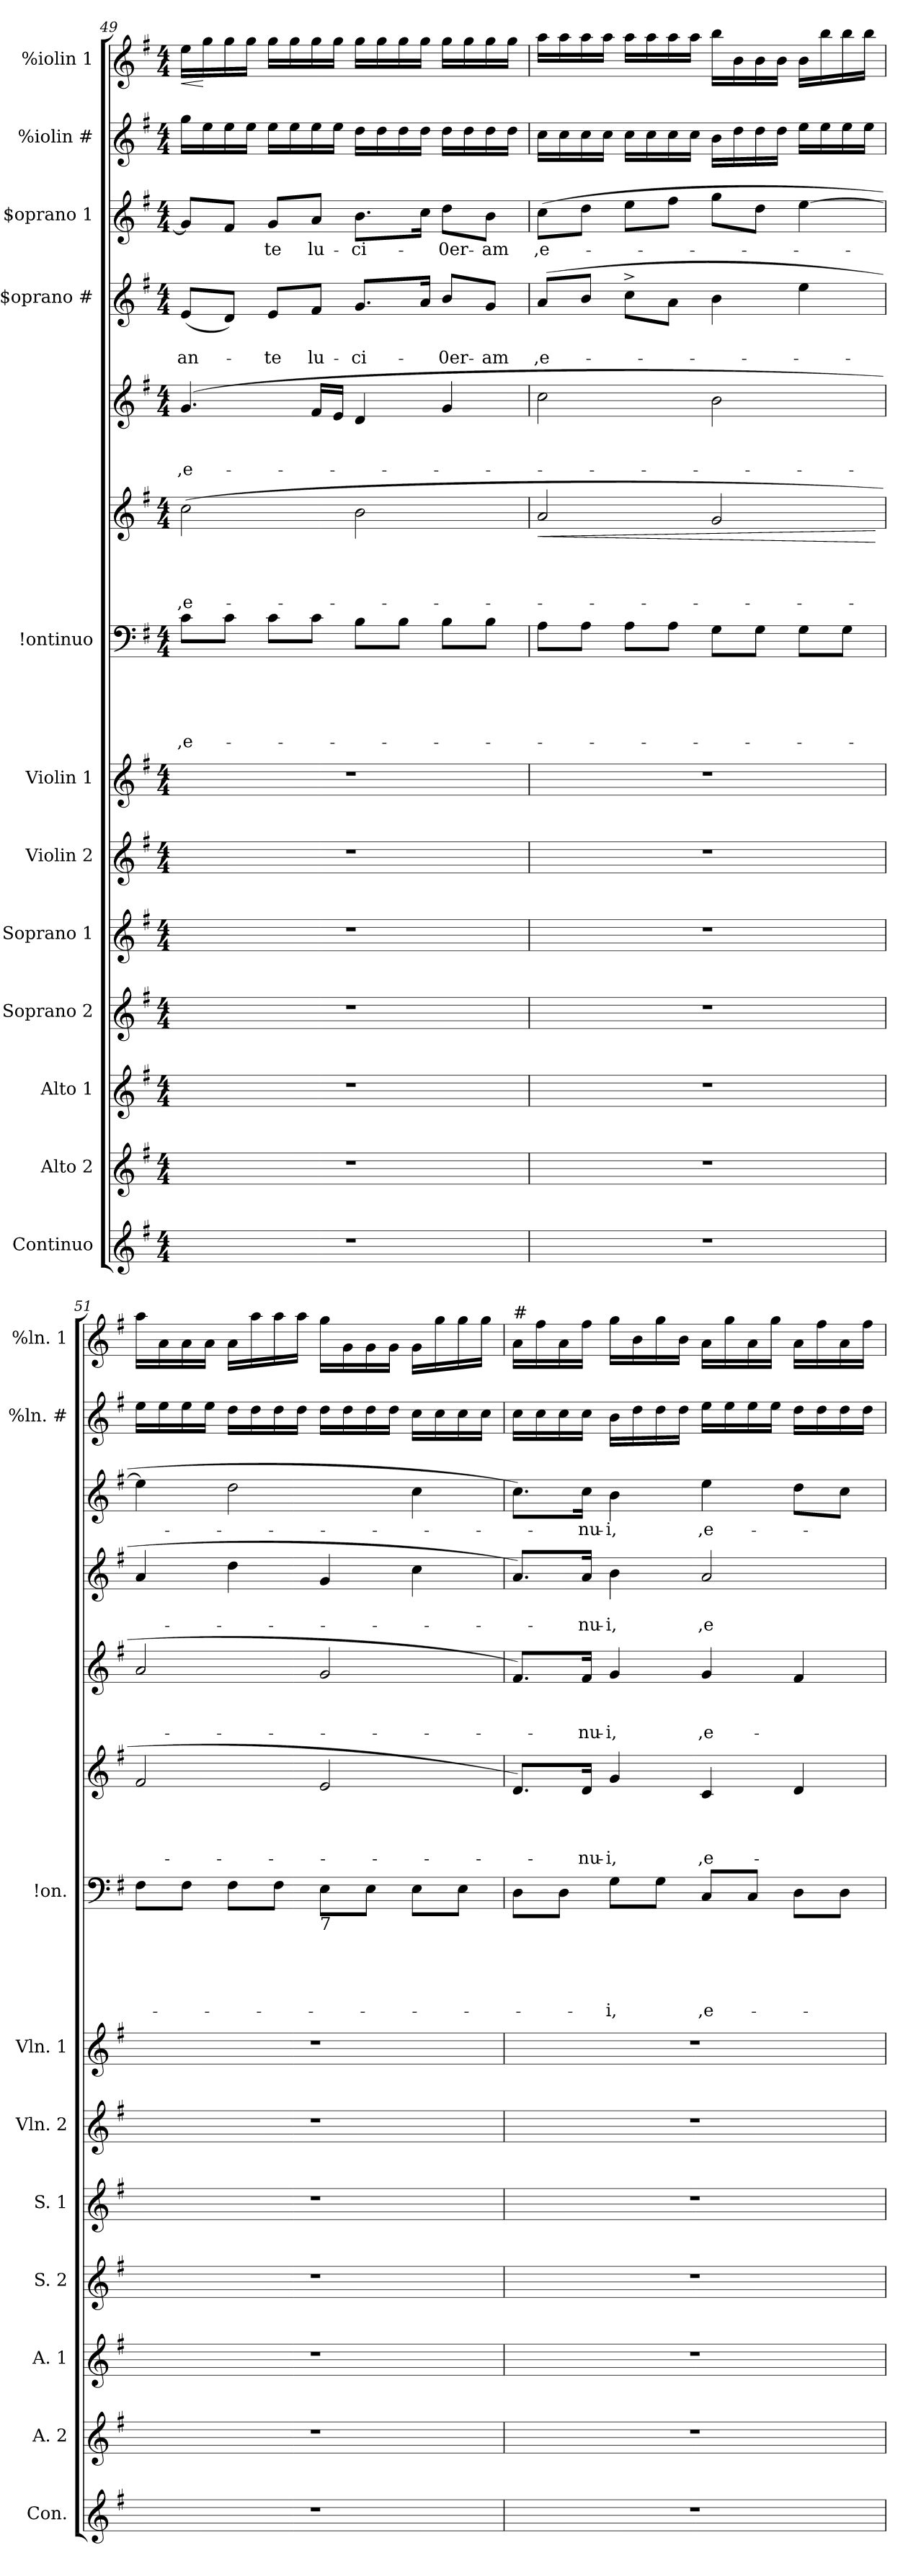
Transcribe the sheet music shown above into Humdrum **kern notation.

**kern	**kern	**kern	**kern	**kern	**kern	**kern	**kern	**text	**text	**text	**text	**text	**kern	**text	**text	**text	**text	**dynam	**kern	**text	**text	**text	**kern	**text	**text	**kern	**text	**kern	**kern	**dynam
*part14	*part13	*part12	*part11	*part10	*part9	*part8	*part7	*part7	*part7	*part7	*part7	*part7	*part6	*part6	*part6	*part6	*part6	*part6	*part5	*part5	*part5	*part5	*part4	*part4	*part4	*part3	*part3	*part2	*part1	*part1
*staff14	*staff13	*staff12	*staff11	*staff10	*staff9	*staff8	*staff7	*staff7	*staff7	*staff7	*staff7	*staff7	*staff6	*staff6	*staff6	*staff6	*staff6	*staff6	*staff5	*staff5	*staff5	*staff5	*staff4	*staff4	*staff4	*staff3	*staff3	*staff2	*staff1	*staff1
*I"Continuo	*I"Alto 2	*I"Alto 1	*I"Soprano 2	*I"Soprano 1	*I"Violin 2	*I"Violin 1	*I"!ontinuo	*	*	*	*	*	*I""lto #	*	*	*	*	*	*I""lto 1	*	*	*	*I"$oprano #	*	*	*I"$oprano 1	*	*I"%iolin #	*I"%iolin 1	*
*I'Con.	*I'A. 2	*I'A. 1	*I'S. 2	*I'S. 1	*I'Vln. 2	*I'Vln. 1	*I'!on.	*	*	*	*	*	*	*	*	*	*	*	*	*	*	*	*	*	*	*	*	*I'%ln. #	*I'%ln. 1	*
*clefG2	*clefG2	*clefG2	*clefG2	*clefG2	*clefG2	*clefG2	*clefF4	*	*	*	*	*	*clefG2	*	*	*	*	*	*clefG2	*	*	*	*clefG2	*	*	*clefG2	*	*clefG2	*clefG2	*
*k[f#]	*k[f#]	*k[f#]	*k[f#]	*k[f#]	*k[f#]	*k[f#]	*k[f#]	*	*	*	*	*	*k[f#]	*	*	*	*	*	*k[f#]	*	*	*	*k[f#]	*	*	*k[f#]	*	*k[f#]	*k[f#]	*
*G:	*G:	*G:	*G:	*G:	*G:	*G:	*G:	*	*	*	*	*	*G:	*	*	*	*	*	*G:	*	*	*	*G:	*	*	*G:	*	*G:	*G:	*
*M4/4	*M4/4	*M4/4	*M4/4	*M4/4	*M4/4	*M4/4	*M4/4	*	*	*	*	*	*M4/4	*	*	*	*	*	*M4/4	*	*	*	*M4/4	*	*	*M4/4	*	*M4/4	*M4/4	*
=49	=49	=49	=49	=49	=49	=49	=49	=49	=49	=49	=49	=49	=49	=49	=49	=49	=49	=49	=49	=49	=49	=49	=49	=49	=49	=49	=49	=49	=49	=49
!	!	!	!	!	!	!	!	!	!	!	!	!LO:LY:a	!	!	!	!	!LO:LY:b	!	!	!	!	!LO:LY:b	!	!	!LO:LY:b	!	!	!	!	!LO:HP:b
1r	1r	1r	1r	1r	1r	1r	8c\L	.	.	.	.	,e-	(>2cc\	.	.	.	,e-	.	(4.g/	.	.	,e-	(<8e/L	.	an-	8g/L]	.	16gg\LL	16ee\LL	<
.	.	.	.	.	.	.	.	.	.	.	.	.	.	.	.	.	.	.	.	.	.	.	.	.	.	.	.	16ee\	16gg\	[
.	.	.	.	.	.	.	8c\J	.	.	.	.	.	.	.	.	.	.	.	.	.	.	.	8d/J)	.	.	8f#/J	.	16ee\	16gg\	.
.	.	.	.	.	.	.	.	.	.	.	.	.	.	.	.	.	.	.	.	.	.	.	.	.	.	.	.	16ee\JJ	16gg\JJ	.
!	!	!	!	!	!	!	!	!	!	!	!	!	!	!	!	!	!	!	!	!	!	!	!	!	!LO:LY:b	!	!LO:LY:b	!	!	!
.	.	.	.	.	.	.	8c\L	.	.	.	.	.	.	.	.	.	.	.	.	.	.	.	8e/L	.	-te	8g/L	-te	16ee\LL	16gg\LL	.
.	.	.	.	.	.	.	.	.	.	.	.	.	.	.	.	.	.	.	.	.	.	.	.	.	.	.	.	16ee\	16gg\	.
!	!	!	!	!	!	!	!	!	!	!	!	!	!	!	!	!	!	!	!	!	!	!	!	!	!LO:LY:b	!	!LO:LY:b	!	!	!
.	.	.	.	.	.	.	8c\J	.	.	.	.	.	.	.	.	.	.	.	16f#/LL	.	.	.	8f#/J	.	lu-	8a/J	lu-	16ee\	16gg\	.
.	.	.	.	.	.	.	.	.	.	.	.	.	.	.	.	.	.	.	16e/JJ	.	.	.	.	.	.	.	.	16ee\JJ	16gg\JJ	.
!	!	!	!	!	!	!	!	!	!	!	!	!	!	!	!	!	!	!	!	!	!	!	!	!	!LO:LY:b	!	!LO:LY:b	!	!	!
.	.	.	.	.	.	.	8B>\L	.	.	.	.	.	2b\	.	.	.	.	.	4d/	.	.	.	8.g/L	.	-ci-	8.b\L	-ci-	16dd\LL	16gg\LL	.
.	.	.	.	.	.	.	.	.	.	.	.	.	.	.	.	.	.	.	.	.	.	.	.	.	.	.	.	16dd\	16gg\	.
.	.	.	.	.	.	.	8B\J	.	.	.	.	.	.	.	.	.	.	.	.	.	.	.	.	.	.	.	.	16dd\	16gg\	.
.	.	.	.	.	.	.	.	.	.	.	.	.	.	.	.	.	.	.	.	.	.	.	16a/Jk	.	.	16cc\Jk	.	16dd\JJ	16gg\JJ	.
!	!	!	!	!	!	!	!	!	!	!	!	!	!	!	!	!	!	!	!	!	!	!	!	!	!LO:LY:b	!	!LO:LY:b	!	!	!
.	.	.	.	.	.	.	8B\L	.	.	.	.	.	.	.	.	.	.	.	4g/	.	.	.	8b/L	.	-0er-	8dd\L	-0er-	16dd\LL	16gg\LL	.
.	.	.	.	.	.	.	.	.	.	.	.	.	.	.	.	.	.	.	.	.	.	.	.	.	.	.	.	16dd\	16gg\	.
!	!	!	!	!	!	!	!	!	!	!	!	!	!	!	!	!	!	!	!	!	!	!	!	!	!LO:LY:b	!	!LO:LY:b	!	!	!
.	.	.	.	.	.	.	8B\J	.	.	.	.	.	.	.	.	.	.	.	.	.	.	.	8g/J	.	-am	8b\J	-am	16dd\	16gg\	.
.	.	.	.	.	.	.	.	.	.	.	.	.	.	.	.	.	.	.	.	.	.	.	.	.	.	.	.	16dd\JJ	16gg\JJ	.
!!LO:PB:g=z
=50	=50	=50	=50	=50	=50	=50	=50	=50	=50	=50	=50	=50	=50	=50	=50	=50	=50	=50	=50	=50	=50	=50	=50	=50	=50	=50	=50	=50	=50	=50
!	!	!	!	!	!	!	!	!	!	!	!	!	!	!	!	!	!	!LO:HP:b	!	!	!	!	!	!	!LO:LY:b	!	!LO:LY:b	!	!	!
1r	1r	1r	1r	1r	1r	1r	8A>\L	.	.	.	.	.	2a/	.	.	.	.	<	2cc\	.	.	.	(>8a/L	.	,e-	(>8cc\L	,e-	16cc\LL	16aa\LL	.
.	.	.	.	.	.	.	.	.	.	.	.	.	.	.	.	.	.	.	.	.	.	.	.	.	.	.	.	16cc\	16aa\	.
.	.	.	.	.	.	.	8A\J	.	.	.	.	.	.	.	.	.	.	.	.	.	.	.	8b/J	.	.	8dd\J	.	16cc\	16aa\	.
.	.	.	.	.	.	.	.	.	.	.	.	.	.	.	.	.	.	.	.	.	.	.	.	.	.	.	.	16cc\JJ	16aa\JJ	.
.	.	.	.	.	.	.	8A>\L	.	.	.	.	.	.	.	.	.	.	.	.	.	.	.	8cc^>\L	.	.	8ee\L	.	16cc\LL	16aa\LL	.
.	.	.	.	.	.	.	.	.	.	.	.	.	.	.	.	.	.	.	.	.	.	.	.	.	.	.	.	16cc\	16aa\	.
.	.	.	.	.	.	.	8A\J	.	.	.	.	.	.	.	.	.	.	.	.	.	.	.	8a\J	.	.	8ff#\J	.	16cc\	16aa\	.
.	.	.	.	.	.	.	.	.	.	.	.	.	.	.	.	.	.	.	.	.	.	.	.	.	.	.	.	16cc\JJ	16aa\JJ	.
.	.	.	.	.	.	.	8G>\L	.	.	.	.	.	2g/	.	.	.	.	.	2b\	.	.	.	4b\	.	.	8gg\L	.	16b\LL	16bb\LL	.
.	.	.	.	.	.	.	.	.	.	.	.	.	.	.	.	.	.	.	.	.	.	.	.	.	.	.	.	16dd\	16b\	.
.	.	.	.	.	.	.	8G\J	.	.	.	.	.	.	.	.	.	.	.	.	.	.	.	.	.	.	8dd\J	.	16dd\	16b\	.
.	.	.	.	.	.	.	.	.	.	.	.	.	.	.	.	.	.	.	.	.	.	.	.	.	.	.	.	16dd\JJ	16b\JJ	.
.	.	.	.	.	.	.	8G>\L	.	.	.	.	.	.	.	.	.	.	.	.	.	.	.	4ee\	.	.	[>4ee\	.	16ee\LL	16b\LL	.
.	.	.	.	.	.	.	.	.	.	.	.	.	.	.	.	.	.	.	.	.	.	.	.	.	.	.	.	16ee\	16bb\	.
.	.	.	.	.	.	.	8G\J	.	.	.	.	.	.	.	.	.	.	.	.	.	.	.	.	.	.	.	.	16ee\	16bb\	.
.	.	.	.	.	.	.	.	.	.	.	.	.	.	.	.	.	.	.	.	.	.	.	.	.	.	.	.	16ee\JJ	16bb\JJ	.
.	.	.	.	.	.	.	.	.	.	.	.	.	.	.	.	.	.	[	.	.	.	.	.	.	.	.	.	.	.	.
=51	=51	=51	=51	=51	=51	=51	=51	=51	=51	=51	=51	=51	=51	=51	=51	=51	=51	=51	=51	=51	=51	=51	=51	=51	=51	=51	=51	=51	=51	=51
1r	1r	1r	1r	1r	1r	1r	8F#\L	.	.	.	.	.	2f#/	.	.	.	.	.	2a/	.	.	.	4a/	.	.	4ee\]	.	16ee\LL	16aa\LL	.
.	.	.	.	.	.	.	.	.	.	.	.	.	.	.	.	.	.	.	.	.	.	.	.	.	.	.	.	16ee\	16a\	.
.	.	.	.	.	.	.	8F#\J	.	.	.	.	.	.	.	.	.	.	.	.	.	.	.	.	.	.	.	.	16ee\	16a\	.
.	.	.	.	.	.	.	.	.	.	.	.	.	.	.	.	.	.	.	.	.	.	.	.	.	.	.	.	16ee\JJ	16a\JJ	.
.	.	.	.	.	.	.	8F#>\L	.	.	.	.	.	.	.	.	.	.	.	.	.	.	.	4dd\	.	.	2dd\	.	16dd\LL	16a\LL	.
.	.	.	.	.	.	.	.	.	.	.	.	.	.	.	.	.	.	.	.	.	.	.	.	.	.	.	.	16dd\	16aa\	.
.	.	.	.	.	.	.	8F#\J	.	.	.	.	.	.	.	.	.	.	.	.	.	.	.	.	.	.	.	.	16dd\	16aa\	.
.	.	.	.	.	.	.	.	.	.	.	.	.	.	.	.	.	.	.	.	.	.	.	.	.	.	.	.	16dd\JJ	16aa\JJ	.
!	!	!	!	!	!	!	!LO:TX:b:t=7	!	!	!	!	!	!	!	!	!	!	!	!	!	!	!	!	!	!	!	!	!	!	!
.	.	.	.	.	.	.	8E\L	.	.	.	.	.	2e/	.	.	.	.	.	2g/	.	.	.	4g/	.	.	.	.	16dd\LL	16gg\LL	.
.	.	.	.	.	.	.	.	.	.	.	.	.	.	.	.	.	.	.	.	.	.	.	.	.	.	.	.	16dd\	16g\	.
.	.	.	.	.	.	.	8E\J	.	.	.	.	.	.	.	.	.	.	.	.	.	.	.	.	.	.	.	.	16dd\	16g\	.
.	.	.	.	.	.	.	.	.	.	.	.	.	.	.	.	.	.	.	.	.	.	.	.	.	.	.	.	16dd\JJ	16g\JJ	.
.	.	.	.	.	.	.	8E>\L	.	.	.	.	.	.	.	.	.	.	.	.	.	.	.	4cc\	.	.	4cc\	.	16cc\LL	16g\LL	.
.	.	.	.	.	.	.	.	.	.	.	.	.	.	.	.	.	.	.	.	.	.	.	.	.	.	.	.	16cc\	16gg\	.
.	.	.	.	.	.	.	8E\J	.	.	.	.	.	.	.	.	.	.	.	.	.	.	.	.	.	.	.	.	16cc\	16gg\	.
.	.	.	.	.	.	.	.	.	.	.	.	.	.	.	.	.	.	.	.	.	.	.	.	.	.	.	.	16cc\JJ	16gg\JJ	.
!!LO:PB:g=z
=52	=52	=52	=52	=52	=52	=52	=52	=52	=52	=52	=52	=52	=52	=52	=52	=52	=52	=52	=52	=52	=52	=52	=52	=52	=52	=52	=52	=52	=52	=52
!	!	!	!	!	!	!	!	!	!	!	!	!	!	!	!	!	!	!	!	!	!	!	!	!	!	!	!	!	!LO:TX:a:t=#	!
1r	1r	1r	1r	1r	1r	1r	8D\L	.	.	.	.	.	8.d/L)	.	.	.	.	.	8.f#/L)	.	.	.	8.a/L)	.	.	8.cc\L)	.	16cc\LL	16a\LL	.
.	.	.	.	.	.	.	.	.	.	.	.	.	.	.	.	.	.	.	.	.	.	.	.	.	.	.	.	16cc\	16ff#\	.
.	.	.	.	.	.	.	8D\J	.	.	.	.	.	.	.	.	.	.	.	.	.	.	.	.	.	.	.	.	16cc\	16a\	.
!	!	!	!	!	!	!	!	!	!	!	!	!	!	!	!	!	!LO:LY:b	!	!	!	!	!LO:LY:b	!	!	!LO:LY:b	!	!LO:LY:b	!	!	!
.	.	.	.	.	.	.	.	.	.	.	.	.	16d/Jk	.	.	.	-nu-	.	16f#/Jk	.	.	-nu-	16a/Jk	.	-nu-	16cc\Jk	-nu-	16cc\JJ	16ff#\JJ	.
!	!	!	!	!	!	!	!	!	!	!	!	!LO:LY:a	!	!	!	!	!LO:LY:b	!	!	!	!	!LO:LY:b	!	!	!LO:LY:b	!	!LO:LY:b	!	!	!
.	.	.	.	.	.	.	8G\L	.	.	.	.	-i,	4g/	.	.	.	-i,	.	4g/	.	.	-i,	4b\	.	-i,	4b\	-i,	16b\LL	16gg\LL	.
.	.	.	.	.	.	.	.	.	.	.	.	.	.	.	.	.	.	.	.	.	.	.	.	.	.	.	.	16dd\	16b\	.
.	.	.	.	.	.	.	8G\J	.	.	.	.	.	.	.	.	.	.	.	.	.	.	.	.	.	.	.	.	16dd\	16gg\	.
.	.	.	.	.	.	.	.	.	.	.	.	.	.	.	.	.	.	.	.	.	.	.	.	.	.	.	.	16dd\JJ	16b\JJ	.
!	!	!	!	!	!	!	!	!	!	!	!	!LO:LY:a	!	!	!	!	!LO:LY:b	!	!	!	!	!LO:LY:b	!	!	!LO:LY:b	!	!LO:LY:b	!	!	!
.	.	.	.	.	.	.	8C</L	.	.	.	.	,e-	4c/	.	.	.	,e-	.	4g/	.	.	,e-	2a/	.	,e-	4ee\	,e-	16ee\LL	16a\LL	.
.	.	.	.	.	.	.	.	.	.	.	.	.	.	.	.	.	.	.	.	.	.	.	.	.	.	.	.	16ee\	16gg\	.
.	.	.	.	.	.	.	8C/J	.	.	.	.	.	.	.	.	.	.	.	.	.	.	.	.	.	.	.	.	16ee\	16a\	.
.	.	.	.	.	.	.	.	.	.	.	.	.	.	.	.	.	.	.	.	.	.	.	.	.	.	.	.	16ee\JJ	16gg\JJ	.
.	.	.	.	.	.	.	8D\L	.	.	.	.	.	4d/	.	.	.	.	.	4f#/	.	.	.	.	.	.	8dd\L	.	16dd\LL	16a\LL	.
.	.	.	.	.	.	.	.	.	.	.	.	.	.	.	.	.	.	.	.	.	.	.	.	.	.	.	.	16dd\	16ff#\	.
.	.	.	.	.	.	.	8D\J	.	.	.	.	.	.	.	.	.	.	.	.	.	.	.	.	.	.	8cc\J	.	16dd\	16a\	.
.	.	.	.	.	.	.	.	.	.	.	.	.	.	.	.	.	.	.	.	.	.	.	.	.	.	.	.	16dd\JJ	16ff#\JJ	.
=	=	=	=	=	=	=	=	=	=	=	=	=	=	=	=	=	=	=	=	=	=	=	=	=	=	=	=	=	=	=
*-	*-	*-	*-	*-	*-	*-	*-	*-	*-	*-	*-	*-	*-	*-	*-	*-	*-	*-	*-	*-	*-	*-	*-	*-	*-	*-	*-	*-	*-	*-
